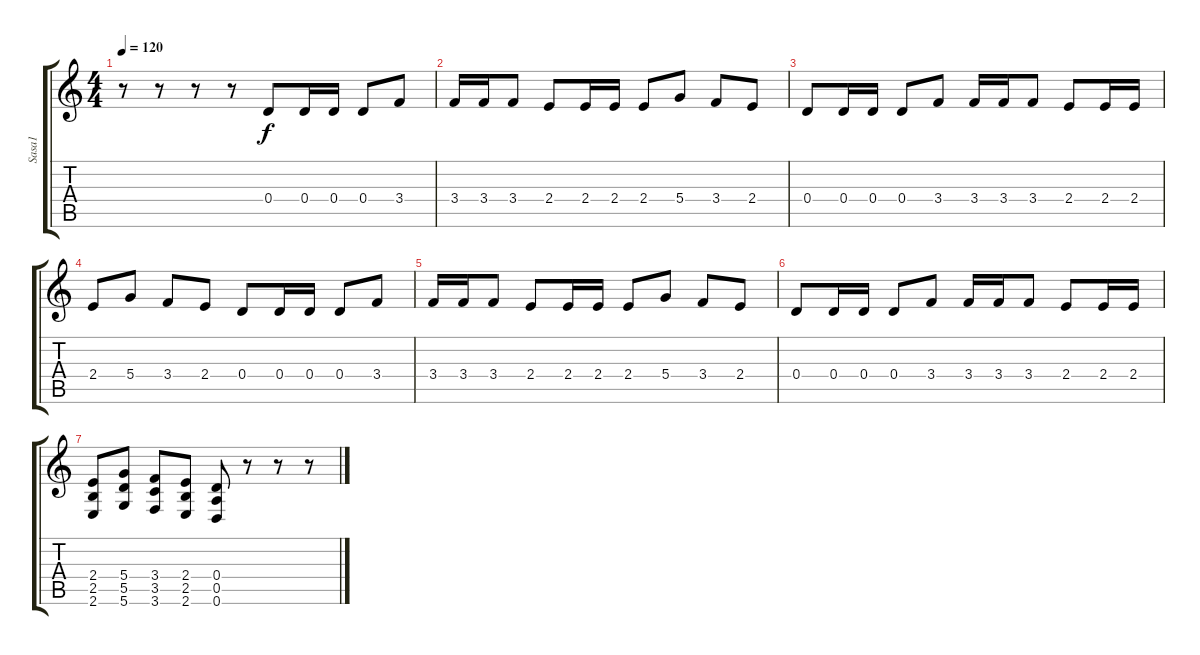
\track ("Sasa1" "Sasa1") {instrument electricguitarclean}
\staff {score tabs}
\tuning (E4 B3 G3 D3 A2 D2) {hide}
\ts (4 4)
\tempo 120
\clef g2
\ks c
r.8{dy f} r.8 r.8 r.8 0.4.8 0.4.16 0.4.16 0.4.8 3.4.8 |
3.4.16 3.4.16 3.4.8 2.4.8 2.4.16 2.4.16 2.4.8 5.4.8 3.4.8 2.4.8 |
0.4.8 0.4.16 0.4.16 0.4.8 3.4.8 3.4.16 3.4.16 3.4.8 2.4.8 2.4.16 2.4.16 |
2.4.8 5.4.8 3.4.8 2.4.8 0.4.8 0.4.16 0.4.16 0.4.8 3.4.8 |
3.4.16 3.4.16 3.4.8 2.4.8 2.4.16 2.4.16 2.4.8 5.4.8 3.4.8 2.4.8 |
0.4.8 0.4.16 0.4.16 0.4.8 3.4.8 3.4.16 3.4.16 3.4.8 2.4.8 2.4.16 2.4.16 |
(2.4 2.5 2.6).8 (5.4 5.5 5.6).8 (3.4 3.5 3.6).8 (2.4 2.5 2.6).8 (0.4 0.5 0.6).8 r.8 r.8 r.8
